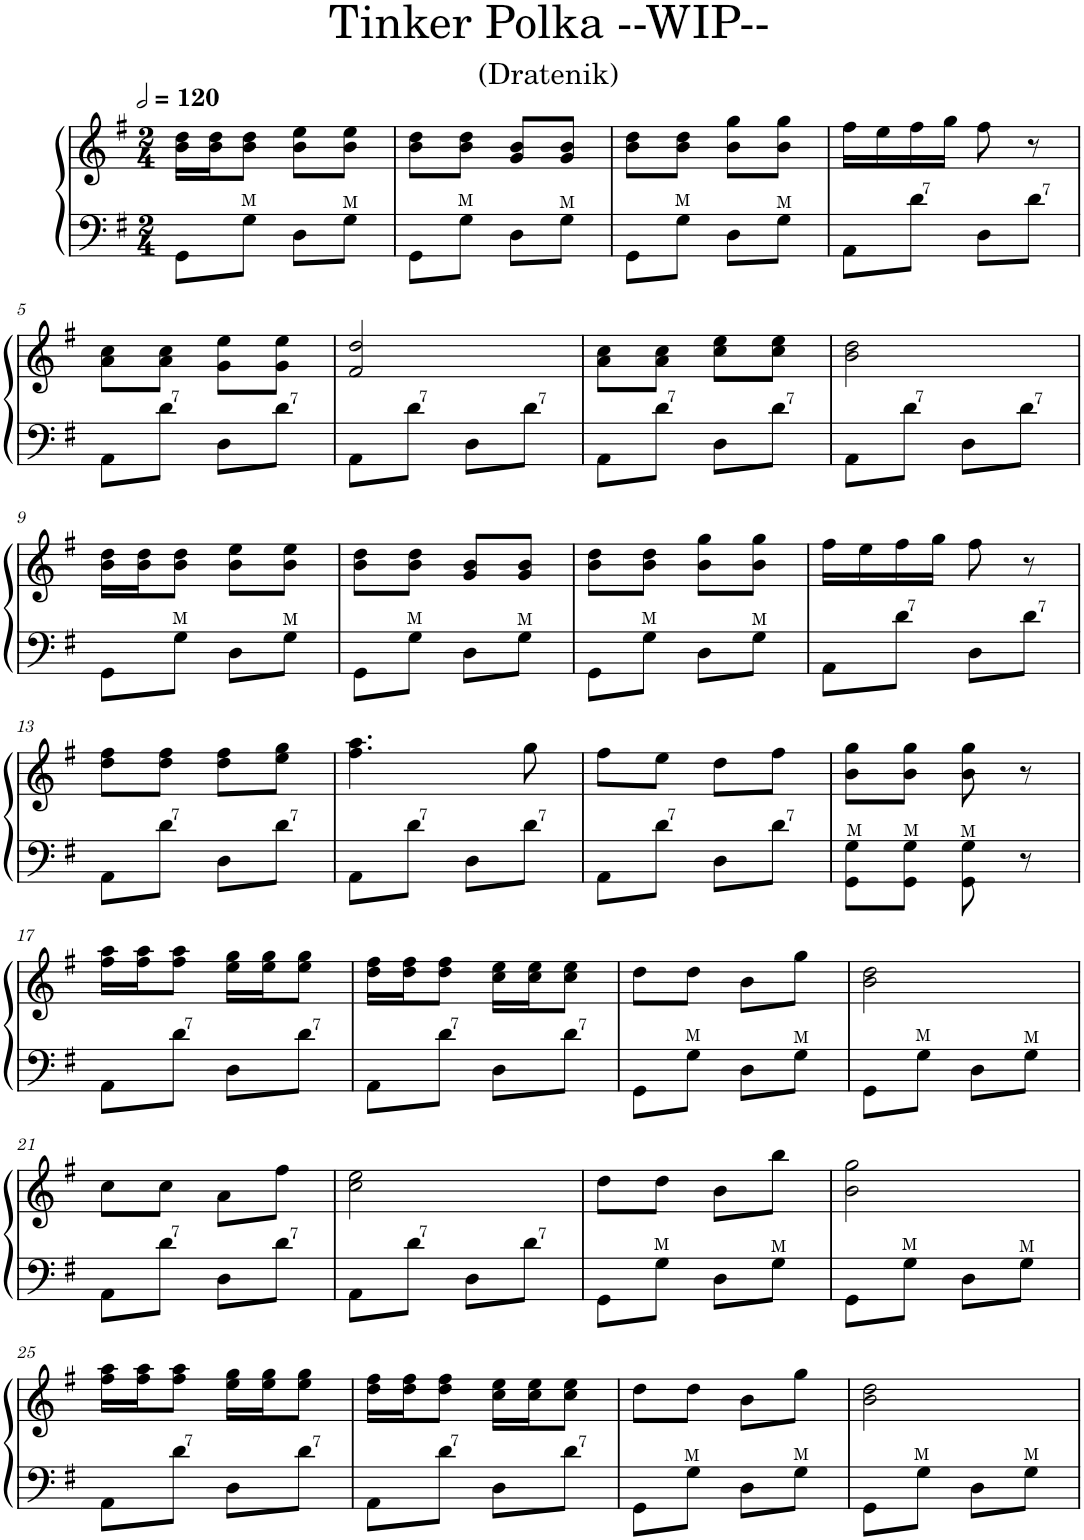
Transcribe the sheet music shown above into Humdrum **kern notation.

**kern	**kern
*part1	*part1
*staff2	*staff1
*I"Accordion	*
*I'Acc.	*
*clefF4	*clefG2
*k[f#]	*k[f#]
*M2/4	*M2/4
*MM240	*MM240
=1	=1
8GG\L	16b\ 16dd\LL
.	16b\ 16dd\J
8G\J	8b\ 8dd\J
8D\L	8b\ 8ee\L
8G\J	8b\ 8ee\J
=2	=2
8GG\L	8b\ 8dd\L
8G\J	8b\ 8dd\J
8D\L	8g/ 8b/L
8G\J	8g/ 8b/J
=3	=3
8GG\L	8b\ 8dd\L
8G\J	8b\ 8dd\J
8D\L	8b\ 8gg\L
8G\J	8b\ 8gg\J
=4	=4
8AA\L	16ff#\LL
.	16ee\
8d\J	16ff#\
.	16gg\JJ
8D\L	8ff#\
8d\J	8r
!!LO:LB:g=z
=5	=5
8AA\L	8a\ 8cc\L
8d\J	8a\ 8cc\J
8D\L	8g\ 8ee\L
8d\J	8g\ 8ee\J
=6	=6
8AA\L	2f#/ 2dd/
8d\J	.
8D\L	.
8d\J	.
=7	=7
8AA\L	8a\ 8cc\L
8d\J	8a\ 8cc\J
8D\L	8cc\ 8ee\L
8d\J	8cc\ 8ee\J
=8	=8
8AA\L	2b\ 2dd\
8d\J	.
8D\L	.
8d\J	.
!!LO:LB:g=z
=9	=9
8GG\L	16b\ 16dd\LL
.	16b\ 16dd\J
8G\J	8b\ 8dd\J
8D\L	8b\ 8ee\L
8G\J	8b\ 8ee\J
=10	=10
8GG\L	8b\ 8dd\L
8G\J	8b\ 8dd\J
8D\L	8g/ 8b/L
8G\J	8g/ 8b/J
=11	=11
8GG\L	8b\ 8dd\L
8G\J	8b\ 8dd\J
8D\L	8b\ 8gg\L
8G\J	8b\ 8gg\J
=12	=12
8AA\L	16ff#\LL
.	16ee\
8d\J	16ff#\
.	16gg\JJ
8D\L	8ff#\
8d\J	8r
!!LO:LB:g=z
=13	=13
8AA\L	8dd\ 8ff#\L
8d\J	8dd\ 8ff#\J
8D\L	8dd\ 8ff#\L
8d\J	8ee\ 8gg\J
=14	=14
8AA\L	4.ff#\ 4.aa\
8d\J	.
8D\L	.
8d\J	8gg\
=15	=15
8AA\L	8ff#\L
8d\J	8ee\J
8D\L	8dd\L
8d\J	8ff#\J
=16	=16
8GG\ 8G\L	8b\ 8gg\L
8GG\ 8G\J	8b\ 8gg\J
8GG\ 8G\	8b\ 8gg\
8r	8r
!!LO:LB:g=z
=17	=17
8AA\L	16ff#\ 16aa\LL
.	16ff#\ 16aa\J
8d\J	8ff#\ 8aa\J
8D\L	16ee\ 16gg\LL
.	16ee\ 16gg\J
8d\J	8ee\ 8gg\J
=18	=18
8AA\L	16dd\ 16ff#\LL
.	16dd\ 16ff#\J
8d\J	8dd\ 8ff#\J
8D\L	16cc\ 16ee\LL
.	16cc\ 16ee\J
8d\J	8cc\ 8ee\J
=19	=19
8GG\L	8dd\L
8G\J	8dd\J
8D\L	8b\L
8G\J	8gg\J
=20	=20
8GG\L	2b\ 2dd\
8G\J	.
8D\L	.
8G\J	.
!!LO:LB:g=z
=21	=21
8AA\L	8cc\L
8d\J	8cc\J
8D\L	8a\L
8d\J	8ff#\J
=22	=22
8AA\L	2cc\ 2ee\
8d\J	.
8D\L	.
8d\J	.
=23	=23
8GG\L	8dd\L
8G\J	8dd\J
8D\L	8b\L
8G\J	8bb\J
=24	=24
8GG\L	2b\ 2gg\
8G\J	.
8D\L	.
8G\J	.
!!LO:LB:g=z
=25	=25
8AA\L	16ff#\ 16aa\LL
.	16ff#\ 16aa\J
8d\J	8ff#\ 8aa\J
8D\L	16ee\ 16gg\LL
.	16ee\ 16gg\J
8d\J	8ee\ 8gg\J
=26	=26
8AA\L	16dd\ 16ff#\LL
.	16dd\ 16ff#\J
8d\J	8dd\ 8ff#\J
8D\L	16cc\ 16ee\LL
.	16cc\ 16ee\J
8d\J	8cc\ 8ee\J
=27	=27
8GG\L	8dd\L
8G\J	8dd\J
8D\L	8b\L
8G\J	8gg\J
=28	=28
8GG\L	2b\ 2dd\
8G\J	.
8D\L	.
8G\J	.
=	=
*-	*-
